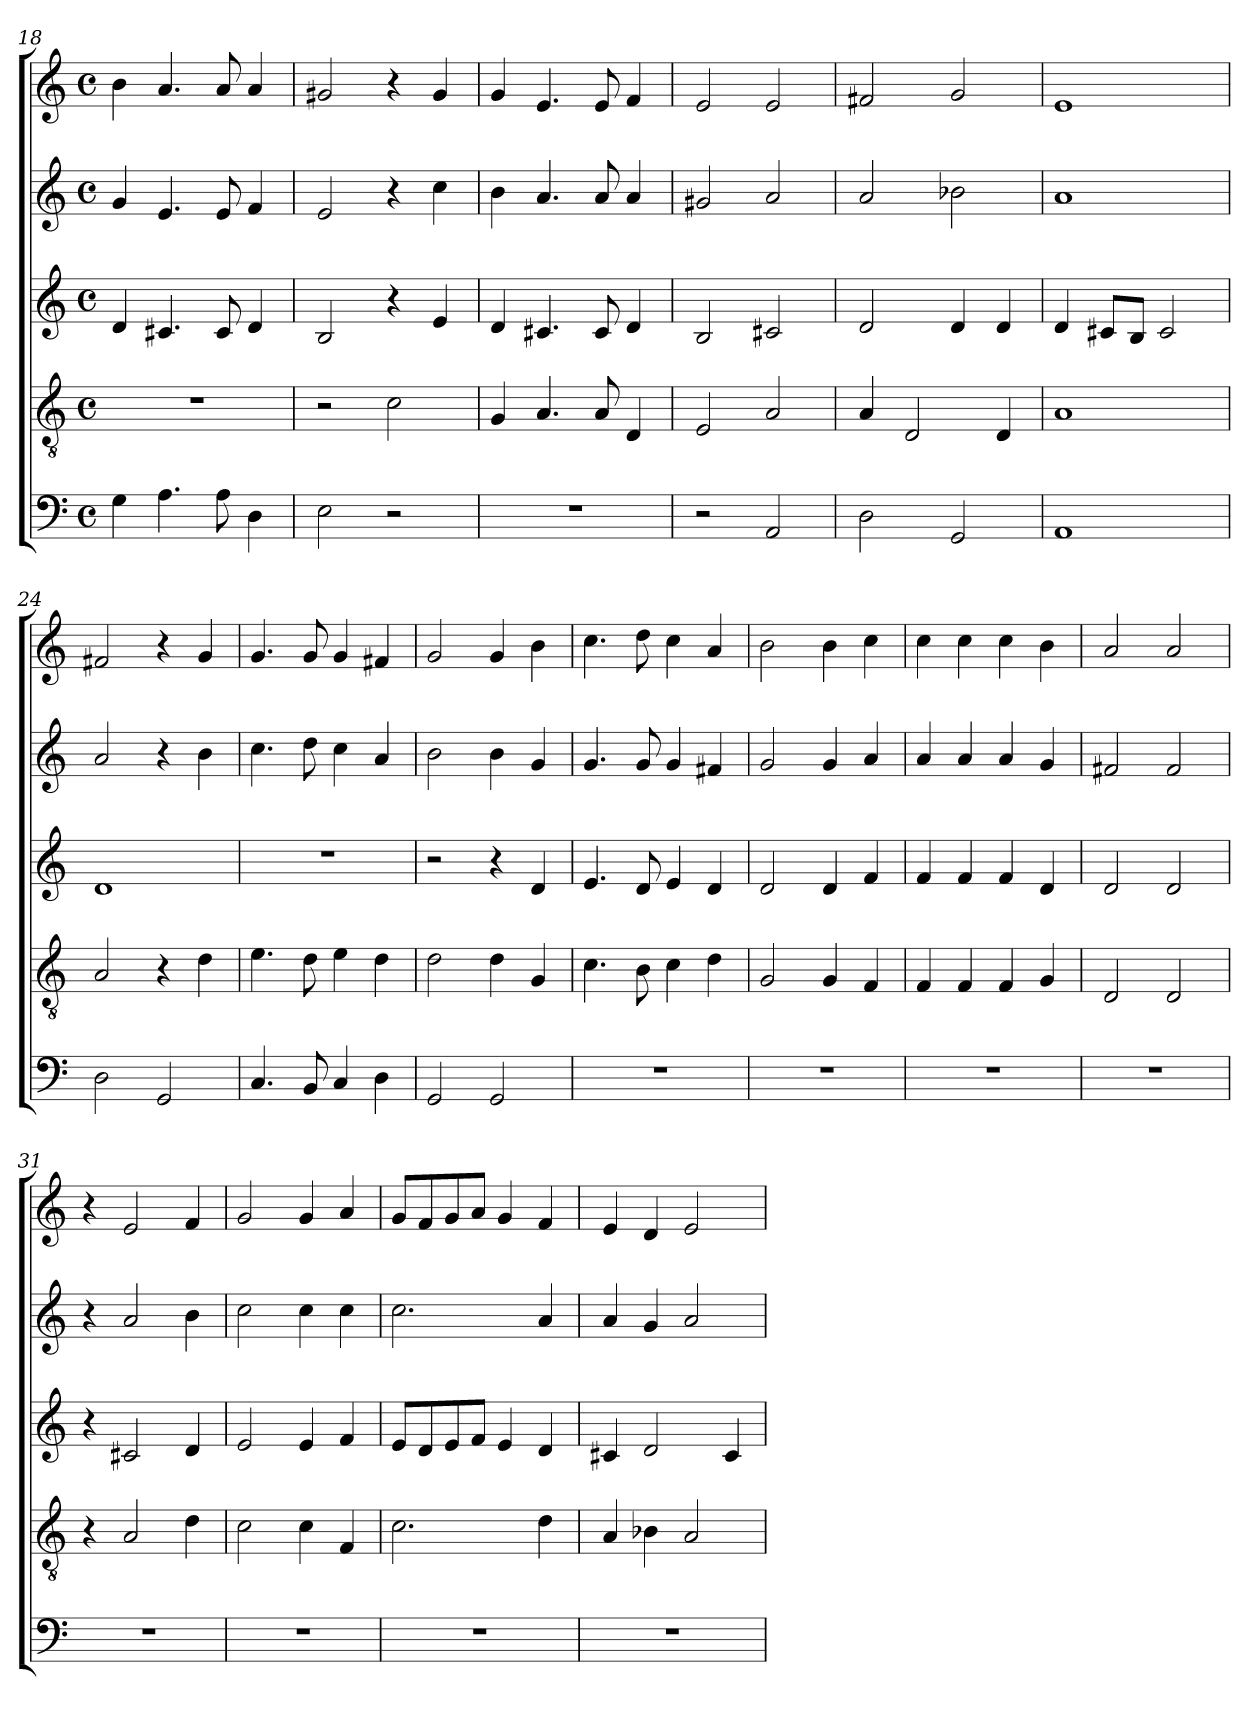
**kern	**kern	**kern	**kern	**kern
*part5	*part4	*part3	*part2	*part1
*staff5	*staff4	*staff3	*staff2	*staff1
*clefF4	*clefGv2	*clefG2	*clefG2	*clefG2
*M4/4	*M4/4	*M4/4	*M4/4	*M4/4
*met(c)	*met(c)	*met(c)	*met(c)	*met(c)
=18	=18	=18	=18	=18
4G	1r	4d	4g	4b
4.A	.	4.c#X	4.e	4.a
8A	.	8c#	8e	8a
4D	.	4d	4f	4a
=19	=19	=19	=19	=19
2E	2r	2B	2e	2g#X
2r	2c	4r	4r	4r
.	.	4e	4cc	4g#
=20	=20	=20	=20	=20
1r	4G	4d	4b	4g
.	4.A	4.c#X	4.a	4.e
.	8A	8c#	8a	8e
.	4D	4d	4a	4f
=21	=21	=21	=21	=21
2r	2E	2B	2g#X	2e
2AA	2A	2c#X	2a	2e
=22	=22	=22	=22	=22
2D	4A	2d	2a	2f#X
.	2D	.	.	.
2GG	.	4d	2b-X	2g
.	4D	4d	.	.
=23	=23	=23	=23	=23
1AA	1A	4d	1a	1e
.	.	8c#XL	.	.
.	.	8BJ	.	.
.	.	2c#	.	.
=24	=24	=24	=24	=24
2D	2A	1d	2a	2f#X
2GG	4r	.	4r	4r
.	4d	.	4b	4g
=25	=25	=25	=25	=25
4.C	4.e	1r	4.cc	4.g
8BB	8d	.	8dd	8g
4C	4e	.	4cc	4g
4D	4d	.	4a	4f#X
=26	=26	=26	=26	=26
2GG	2d	2r	2b	2g
2GG	4d	4r	4b	4g
.	4G	4d	4g	4b
=27	=27	=27	=27	=27
1r	4.c	4.e	4.g	4.cc
.	8B	8d	8g	8dd
.	4c	4e	4g	4cc
.	4d	4d	4f#X	4a
=28	=28	=28	=28	=28
1r	2G	2d	2g	2b
.	4G	4d	4g	4b
.	4F	4f	4a	4cc
=29	=29	=29	=29	=29
1r	4F	4f	4a	4cc
.	4F	4f	4a	4cc
.	4F	4f	4a	4cc
.	4G	4d	4g	4b
=30	=30	=30	=30	=30
1r	2D	2d	2f#X	2a
.	2D	2d	2f#	2a
=31	=31	=31	=31	=31
1r	4r	4r	4r	4r
.	2A	2c#X	2a	2e
.	4d	4d	4b	4f
=32	=32	=32	=32	=32
1r	2c	2e	2cc	2g
.	4c	4e	4cc	4g
.	4F	4f	4cc	4a
=33	=33	=33	=33	=33
1r	2.c	8eL	2.cc	8gL
.	.	8d	.	8f
.	.	8e	.	8g
.	.	8fJ	.	8aJ
.	.	4e	.	4g
.	4d	4d	4a	4f
=34	=34	=34	=34	=34
1r	4A	4c#X	4a	4e
.	4B-X	2d	4g	4d
.	2A	.	2a	2e
.	.	4c#	.	.
=	=	=	=	=
*-	*-	*-	*-	*-
